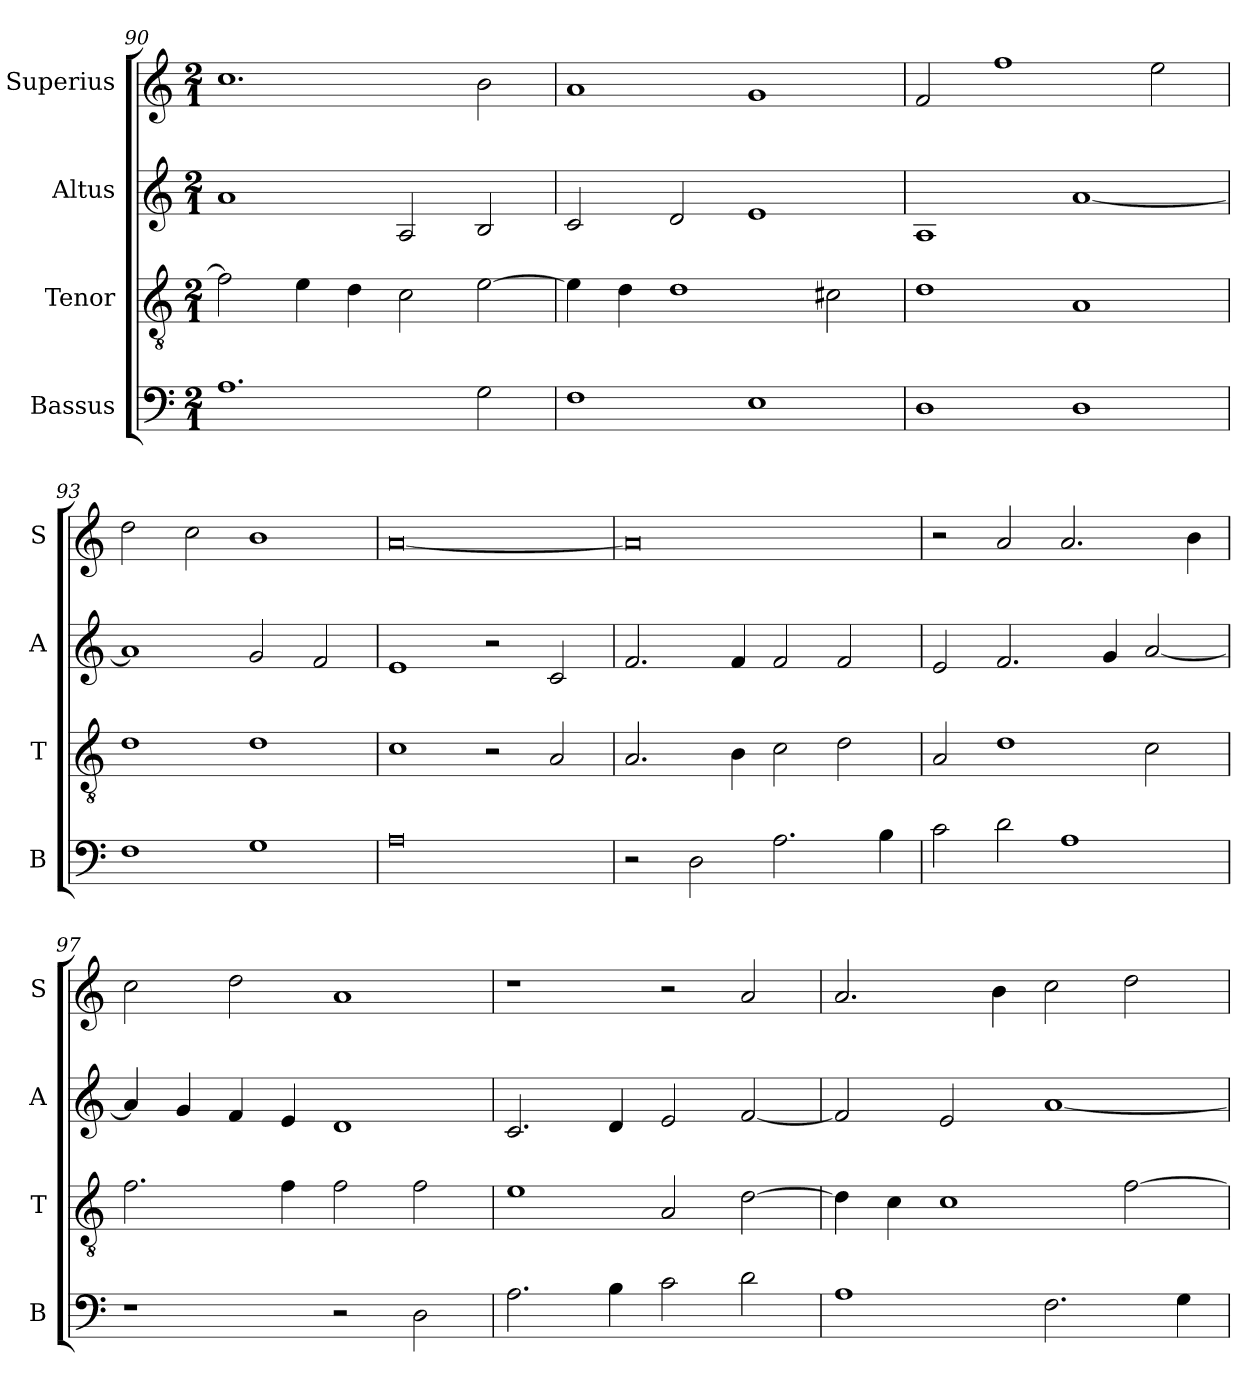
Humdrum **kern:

**kern	**kern	**kern	**kern
*part4	*part3	*part2	*part1
*staff4	*staff3	*staff2	*staff1
*I"Bassus	*I"Tenor	*I"Altus	*I"Superius
*I'B	*I'T	*I'A	*I'S
*clefF4	*clefGv2	*clefG2	*clefG2
*k[]	*k[]	*k[]	*k[]
*C:	*C:	*C:	*C:
*M2/1	*M2/1	*M2/1	*M2/1
=90	=90	=90	=90
1.A	2f]	1a	1.cc
.	4e	.	.
.	4d	.	.
.	2c	2A	.
2G	[2e	2B	2b
=91	=91	=91	=91
1F	4e]	2c	1a
.	4d	.	.
.	1d	2d	.
1E	.	1e	1g
.	2c#X	.	.
=92	=92	=92	=92
1D	1d	1A	2f
.	.	.	1ff
1D	1A	[1a	.
.	.	.	2ee
=93	=93	=93	=93
1F	1d	1a]	2dd
.	.	.	2cc
1G	1d	2g	1b
.	.	2f	.
=94	=94	=94	=94
0A	1c	1e	[0a
.	2r	2r	.
.	2A	2c	.
=95	=95	=95	=95
2r	2.A	2.f	0a]
2D	.	.	.
.	4B	4f	.
2.A	2c	2f	.
.	2d	2f	.
4B	.	.	.
=96	=96	=96	=96
2c	2A	2e	2r
2d	1d	2.f	2a
1A	.	.	2.a
.	.	4g	.
.	2c	[2a	.
.	.	.	4b
=97	=97	=97	=97
1r	2.f	4a]	2cc
.	.	4g	.
.	.	4f	2dd
.	4f	4e	.
2r	2f	1d	1a
2D	2f	.	.
=98	=98	=98	=98
2.A	1e	2.c	1r
4B	.	4d	.
2c	2A	2e	2r
2d	[2d	[2f	2a
=99	=99	=99	=99
1A	4d]	2f]	2.a
.	4c	.	.
.	1c	2e	.
.	.	.	4b
2.F	.	[1a	2cc
.	[2f	.	2dd
4G	.	.	.
=	=	=	=
*-	*-	*-	*-
